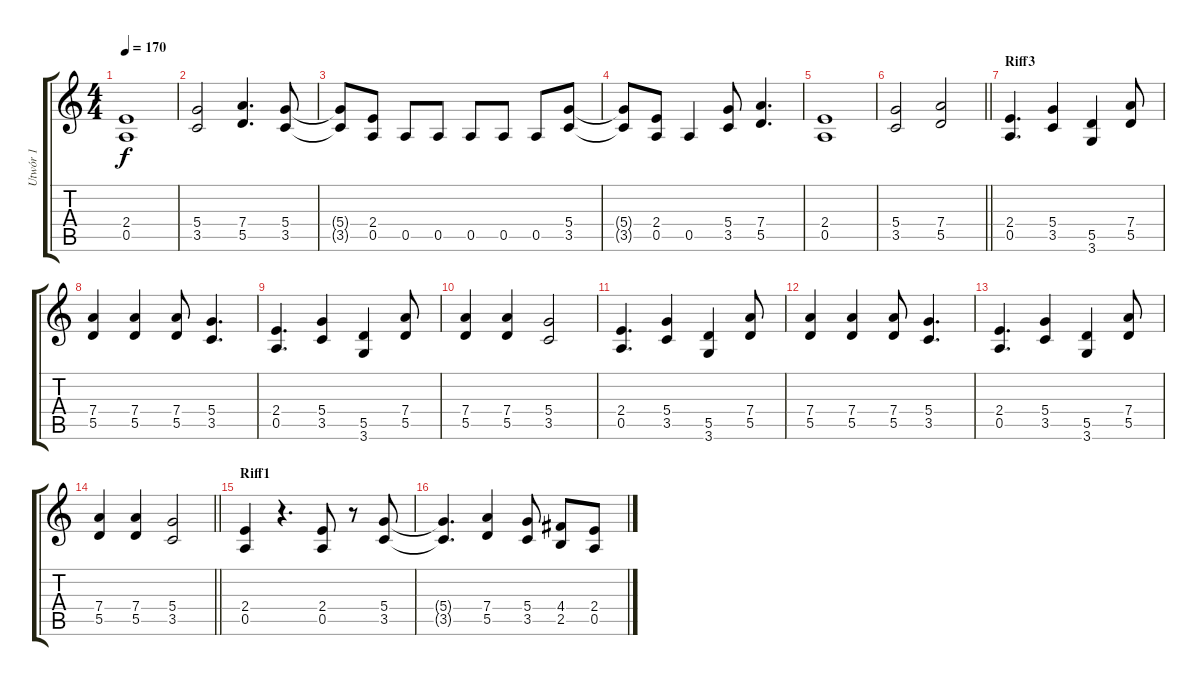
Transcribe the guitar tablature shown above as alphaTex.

\track ("Utwór 1" "Utwór 1") {instrument distortionguitar}
\staff {score tabs}
\tuning (E4 B3 G3 D3 A2 E2) {hide}
\ts (4 4)
\tempo 170
\clef g2
\ks c
(2.4 0.5).1{dy f} |
(5.4 3.5).2 (7.4 5.5).4{d} (5.4 3.5).8 |
(5.4{t} 3.5{t}).8 (2.4 0.5).8 0.5.8 0.5.8 0.5.8 0.5.8 0.5.8 (5.4 3.5).8 |
(5.4{t} 3.5{t}).8 (2.4 0.5).8 0.5.4 (5.4 3.5).8 (7.4 5.5).4{d} |
(2.4 0.5).1 |
\barLineRight lightlight
(5.4 3.5).2 (7.4 5.5).2 |
\section ("" "Riff3")
(2.4 0.5).4{d} (5.4 3.5).4 (5.5 3.6).4 (7.4 5.5).8 |
(7.4 5.5).4 (7.4 5.5).4 (7.4 5.5).8 (5.4 3.5).4{d} |
(2.4 0.5).4{d} (5.4 3.5).4 (5.5 3.6).4 (7.4 5.5).8 |
(7.4 5.5).4 (7.4 5.5).4 (5.4 3.5).2 |
(2.4 0.5).4{d} (5.4 3.5).4 (5.5 3.6).4 (7.4 5.5).8 |
(7.4 5.5).4 (7.4 5.5).4 (7.4 5.5).8 (5.4 3.5).4{d} |
(2.4 0.5).4{d} (5.4 3.5).4 (5.5 3.6).4 (7.4 5.5).8 |
\barLineRight lightlight
(7.4 5.5).4 (7.4 5.5).4 (5.4 3.5).2 |
\section ("" "Riff1")
(2.4 0.5).4 r.4{d} (2.4 0.5).8 r.8 (5.4 3.5).8 |
(5.4{t} 3.5{t}).4{d} (7.4 5.5).4 (5.4 3.5).8 (4.4 2.5).8 (2.4 0.5).8
